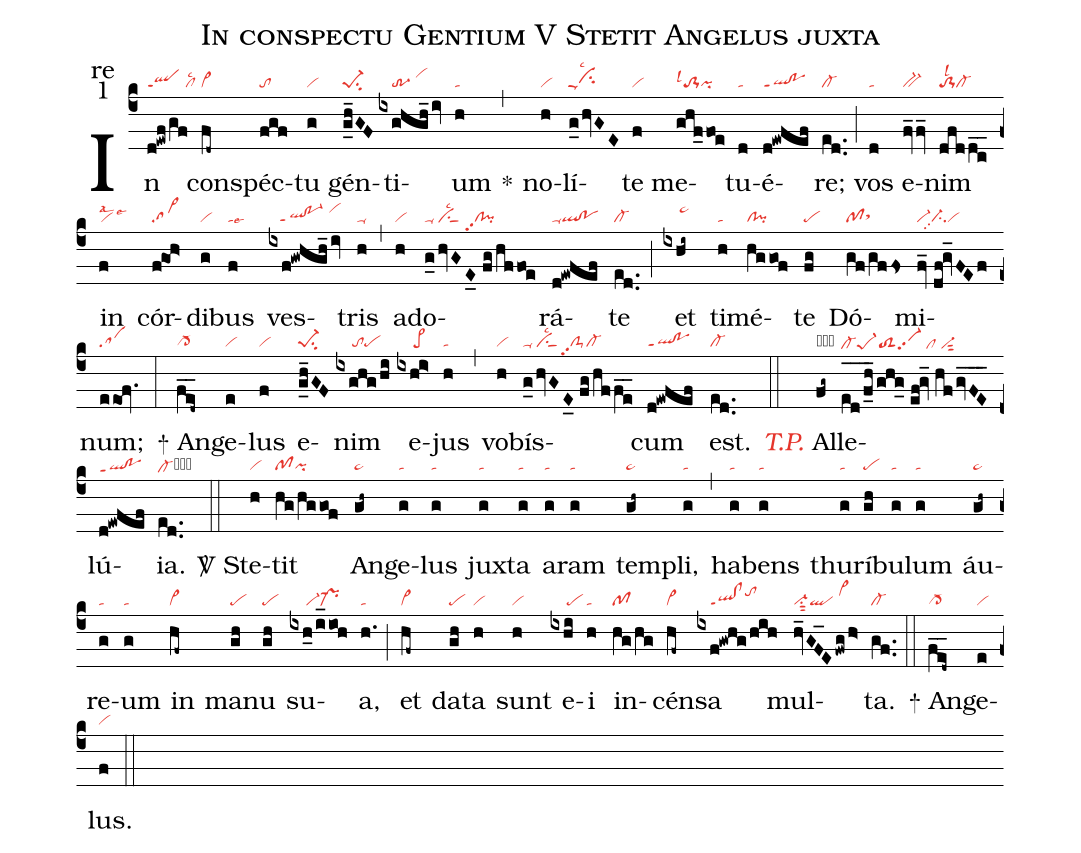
name:In conspectu Gentium V Stetit Angelus juxta;
office-part:re;
mode:1;
nabc-lines:1;
%%
(c4) In(d!ewf/gf|qlppt1/cllsc2) con(fd~|vi>)spéc(fgf|to)tu(g|vi) gén(g_h_GF|pe-1su2)ti(ixghgh_/iv|////tr-3/vihj)um(h|ta) <sp>*</sp>(,) no(h|vi)lí(g_0/hvGE|cippu1lsc2)te(f|vi) me(ghf_foe|to-1lsl1pi)tu(d|ta)é(d!ewfef|ql!poppt1)re;(ed..|cl-) (;) vos(d|ta) e(fv_fv_|bv-)nim(dfddc__|to-1lsl2cl-) in(f|vilsal2lse3) cór(f@goh>|sa>)di(g|vi)bus(f|talse6) ves(ixf!gwhgh_/iv|///ql!po-1ppt1/vihj)tris(h|ta-) (,) a(h|vi)do(g_0/hvGE_0//fg/hffoe|ta-/visu1sut1lsc2//cl!pipp2)rá(d!ewfef|ql!poppu1)te(ed..|cl-) (;) et(ixhi~|/////pe~hj) ti(h|ta)mé(hggof|cl!pi)te(fg|pe) Dó(gf/gffs|pfsthh)mi(fv_//df!gv_FEf|vi-ci-pp2vi)num;(eeof.|sa) (:)

<sp>+</sp> An(fe__d~|cl->)ge(e|vi)lus(f|vi) e(g_h_GF|pe-1su2)nim(ixghg/hi|/////tope) e(ixhi>|/////pe>)jus(h|ta) (,) vo(h|vi)bís(g_0/hvGE_0//fg/hffe__|ta-/visu1sut1lsc2/clS-pp2cl-)cum(d!ewfef|ql!poppt1) est.(ed..|cl-) (::)

<c><i>T.P.</i></c> Al(fg~|obhepe~he)le(ed__/f_h_/ghg_//ef@gv_//hf/gvFE___|cl-hepe-1hetoS2hevi-hepp2/clhe/vi-hesut2)lú(d!ewfef|qlhe!poheppt1){ia}.(ed..|cl-hecb) (::)

<sp>V/</sp> Ste(h|vi)tit(hg/hggof|pfpi) An(gh~|pe~)ge(g|ta)lus(g|ta) jux(g|ta)ta(g|ta) a(g|ta)ram(g|ta) tem(gh~|pe~)pli,(g|ta) (,) ha(g|ta)bens(g|ta) thu(g|ta)rí(gh|pe)bu(g|ta)lum(g|ta) áu(gh~|pe~)re(g|ta)um(g|ta) in(hf~|vi>) ma(gh|pe)nu(gh|pe) su(ixh_0/i_ioh|/////vi-pr-)a,(h.|ta) (;) et(hf~|vi>) da(gh|pe)ta(h|vi) sunt(h|vi) e(ixhi|/////pe)i(h|ta) in(hg/hg|pf)cén(hf~|vi>)sa(ixf!gwhg/hih|////ql!clppt1tohj) mul(hv_GF_E/fwg/h>|vi-su1sut2ql/vi>hj)ta.(gf..|cl-) (::)

<sp>+</sp> An(fe__d~|cl->)ge(e|vi)lus.(f|vi) (::)
